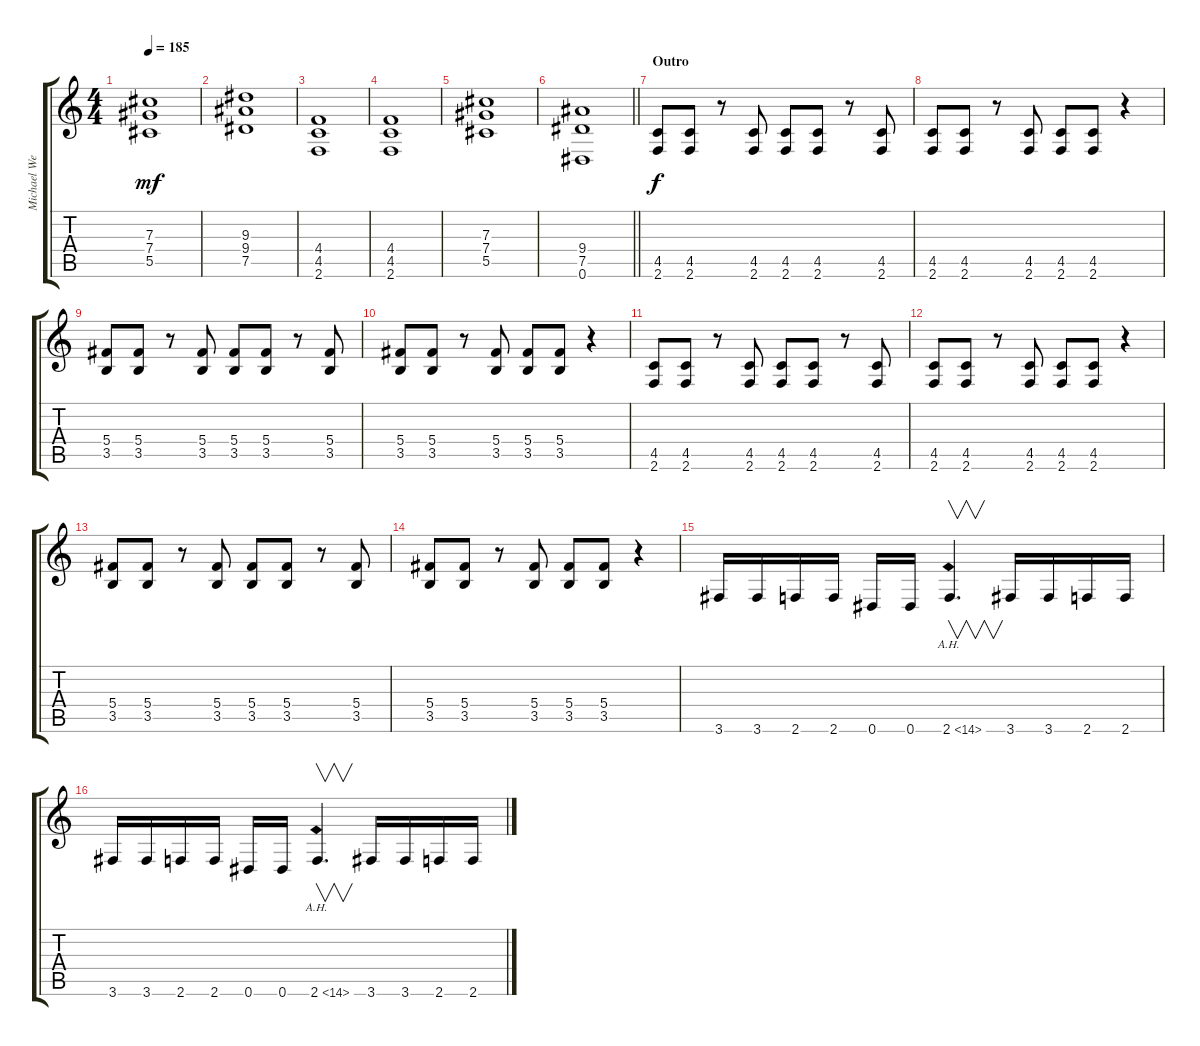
\track ("Michael Weikath" "Michael We") {instrument distortionguitar}
\staff {score tabs}
\tuning (Eb4 Bb3 Gb3 Db3 Ab2 Eb2) {hide}
\ts (4 4)
\tempo 185
\clef g2
\ks c
(7.3 7.4 5.5).1{dy mf} |
(9.3 9.4 7.5).1 |
(4.4 4.5 2.6).1 |
(4.4 4.5 2.6).1 |
(7.3 7.4 5.5).1 |
\barLineRight lightlight
(9.4 7.5 0.6).1 |
\section ("" "Outro")
(4.5 2.6).8{dy f volume 13} (4.5 2.6).8 r.8 (4.5 2.6).8 (4.5 2.6).8 (4.5 2.6).8 r.8 (4.5 2.6).8 |
(4.5 2.6).8 (4.5 2.6).8 r.8 (4.5 2.6).8 (4.5 2.6).8 (4.5 2.6).8 r.4 |
(5.4 3.5).8 (5.4 3.5).8 r.8 (5.4 3.5).8 (5.4 3.5).8 (5.4 3.5).8 r.8 (5.4 3.5).8 |
(5.4 3.5).8 (5.4 3.5).8 r.8 (5.4 3.5).8 (5.4 3.5).8 (5.4 3.5).8 r.4 |
(4.5 2.6).8 (4.5 2.6).8 r.8 (4.5 2.6).8 (4.5 2.6).8 (4.5 2.6).8 r.8 (4.5 2.6).8 |
(4.5 2.6).8 (4.5 2.6).8 r.8 (4.5 2.6).8 (4.5 2.6).8 (4.5 2.6).8 r.4 |
(5.4 3.5).8 (5.4 3.5).8 r.8 (5.4 3.5).8 (5.4 3.5).8 (5.4 3.5).8 r.8 (5.4 3.5).8 |
(5.4 3.5).8 (5.4 3.5).8 r.8 (5.4 3.5).8 (5.4 3.5).8 (5.4 3.5).8 r.4 |
3.6.16 3.6.16 2.6.16 2.6.16 0.6.16 0.6.16 2.6{ah 12}.4{v d} 3.6.16 3.6.16 2.6.16 2.6.16 |
3.6.16 3.6.16 2.6.16 2.6.16 0.6.16 0.6.16 2.6{ah 12}.4{v d} 3.6.16 3.6.16 2.6.16 2.6.16
